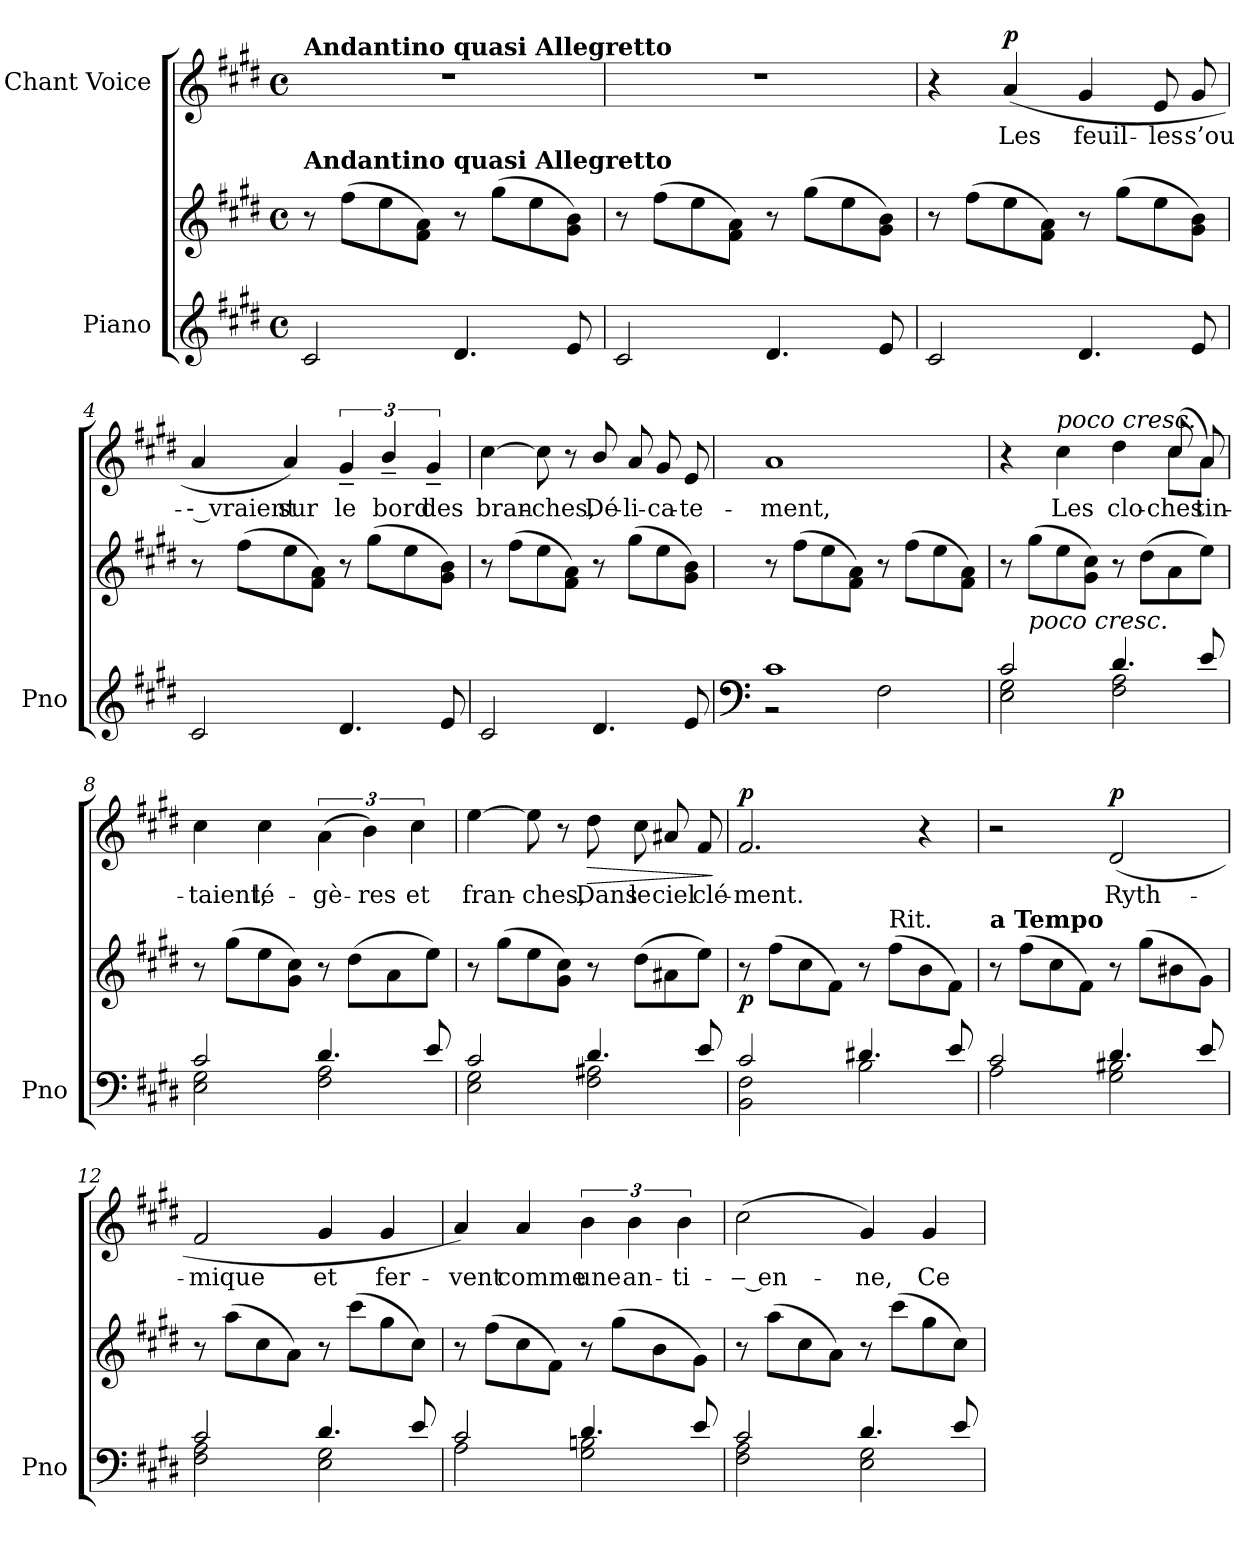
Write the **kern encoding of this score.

**kern	**kern	**dynam	**kern	**text	**dynam
*part2	*part2	*part2	*part1	*part1	*part1
*staff3	*staff2	*staff2/3	*staff1	*staff1	*staff1
*I"Piano	*	*	*I"Chant Voice	*	*
*I'Pno	*	*	*	*	*
*clefG2	*clefG2	*	*clefG2	*	*
*k[f#c#g#d#]	*k[f#c#g#d#]	*	*k[f#c#g#d#]	*	*
*M4/4	*M4/4	*	*M4/4	*	*
*met(c)	*met(c)	*	*met(c)	*	*
=1	=1	=1	=1	=1	=1
!	!	!	!LO:TX:a:B:t=Andantino quasi Allegretto	!	!
!	!LO:TX:a:B:t=Andantino quasi Allegretto	!	!	!	!
!	!	!LO:DY:b	!	!	!
!	!	!LO:DY:n=1:b	!	!	!
2c#/	8r	p other-dynamics	1r	.	.
.	(8ff#\L	.	.	.	.
.	8ee\	.	.	.	.
.	8f#\ 8a\J)	.	.	.	.
4.d#/	8r	.	.	.	.
.	(8gg#\L	.	.	.	.
.	8ee\	.	.	.	.
8e/	8g#\ 8b\J)	.	.	.	.
=2	=2	=2	=2	=2	=2
2c#/	8r	.	1r	.	.
.	(8ff#\L	.	.	.	.
.	8ee\	.	.	.	.
.	8f#\ 8a\J)	.	.	.	.
4.d#/	8r	.	.	.	.
.	(8gg#\L	.	.	.	.
.	8ee\	.	.	.	.
8e/	8g#\ 8b\J)	.	.	.	.
=3	=3	=3	=3	=3	=3
2c#/	8r	.	4r	.	.
.	(8ff#\L	.	.	.	.
!	!	!	!	!LO:LY:b	!LO:DY:a
.	8ee\	.	(>4a/	Les	p
.	8f#\ 8a\J)	.	.	.	.
!	!	!	!	!LO:LY:b	!
4.d#/	8r	.	4g#/	feuil-	.
.	(8gg#\L	.	.	.	.
!	!	!	!	!LO:LY:b	!
.	8ee\	.	8e/	-les	.
!	!	!	!	!LO:LY:b	!
8e/	8g#\ 8b\J)	.	8g#/	s’ou-	.
!!LO:LB:g=z
=4	=4	=4	=4	=4	=4
!	!	!	!	!LO:LY:b	!
2c#/	8r	.	4a/	-- vraient	.
.	(8ff#\L	.	.	.	.
!	!	!	!	!LO:LY:b	!
.	8ee\	.	4a/)	sur	.
.	8f#\ 8a\J)	.	.	.	.
!	!	!	!	!LO:LY:b	!
4.d#/	8r	.	6g#~>/	le	.
.	(8gg#\L	.	.	.	.
!	!	!	!	!LO:LY:b	!
.	.	.	6b~>/	bord	.
.	8ee\	.	.	.	.
!	!	!	!	!LO:LY:b	!
.	.	.	6g#~>/	des	.
8e/	8g#\ 8b\J)	.	.	.	.
=5	=5	=5	=5	=5	=5
!	!	!	!	!LO:LY:b	!
2c#/	8r	.	[4cc#\	bran-	.
.	(8ff#\L	.	.	.	.
!	!	!	!	!LO:LY:b	!
.	8ee\	.	8cc#\]	-ches,	.
.	8f#\ 8a\J)	.	8r	.	.
!	!	!	!	!LO:LY:b	!
4.d#/	8r	.	8b/	Dé-	.
!	!	!	!	!LO:LY:b	!
.	(8gg#\L	.	8a/	-li-	.
!	!	!	!	!LO:LY:b	!
.	8ee\	.	8g#/	-ca-	.
!	!	!	!	!LO:LY:b	!
8e/	8g#\ 8b\J)	.	8e/	-te-	.
=6	=6	=6	=6	=6	=6
*clefF4	*	*	*	*	*
*^	*	*	*	*	*
!	!	!	!	!	!LO:LY:b	!
1c#	2r	8r	.	1a	-ment,	.
.	.	(8ff#\L	.	.	.	.
.	.	8ee\	.	.	.	.
.	.	8f#\ 8a\J)	.	.	.	.
.	2F#\	8r	.	.	.	.
.	.	(8ff#\L	.	.	.	.
.	.	8ee\	.	.	.	.
.	.	8f#\ 8a\J)	.	.	.	.
!!LO:LB:g=z
=7	=7	=7	=7	=7	=7	=7
*	*	*	*	*^	*	*
2c#/	2E\ 2G#\	8r	.	4r	2.ryy	.	.
!	!	!LO:TX:b:i:t=poco  cresc.	!	!	!	!	!
.	.	(8gg#\L	.	.	.	.	.
!	!	!	!	!LO:TX:a:i:t=poco  cresc.	!	!	!
!	!	!	!	!	!	!LO:LY:b	!
.	.	8ee\	.	4cc#\	.	Les	.
.	.	8g#\ 8cc#\J)	.	.	.	.	.
!	!	!	!	!	!	!LO:LY:b	!
4.d#/	2F#\ 2A\	8r	.	4dd#\	.	clo-	.
.	.	(8dd#\L	.	.	.	.	.
!	!	!	!	!	!	!LO:LY:b	!
.	.	8a\	.	(<8cc#/	8cc#\L	-ches	.
!	!	!	!	!	!	!LO:LY:b	!
8e/	.	8ee\J)	.	8a/)	8a\J	tin-	.
=8	=8	=8	=8	=8	=8	=8	=8
!	!	!	!	!	!	!LO:LY:b	!
*	*	*	*	*v	*v	*	*
2c#/	2E\ 2G#\	8r	.	4cc#\	-taient,	.
.	.	(8gg#\L	.	.	.	.
!	!	!	!	!	!LO:LY:b	!
.	.	8ee\	.	4cc#\	lé-	.
.	.	8g#\ 8cc#\J)	.	.	.	.
!	!	!	!	!	!LO:LY:b	!
4.d#/	2F#\ 2A\	8r	.	(<6a\	-gè-	.
.	.	(8dd#\L	.	.	.	.
!	!	!	!	!	!LO:LY:b	!
.	.	.	.	6b\)	-res	.
.	.	8a\	.	.	.	.
!	!	!	!	!	!LO:LY:b	!
.	.	.	.	6cc#\	et	.
8e/	.	8ee\J)	.	.	.	.
=9	=9	=9	=9	=9	=9	=9
!	!	!	!	!	!LO:LY:b	!
2c#/	2E\ 2G#\	8r	.	[4ee\	fran-	.
.	.	(8gg#\L	.	.	.	.
!	!	!	!	!	!LO:LY:b	!
.	.	8ee\	.	8ee\]	-ches,	.
.	.	8g#\ 8cc#\J)	.	8r	.	.
!	!	!	!	!	!LO:LY:b	!LO:HP:b
4.d#/	2F#\ 2A#X\	8r	.	8dd#\	Dans	>
!	!	!	!	!	!LO:LY:b	!
.	.	(8dd#\L	.	8cc#\	le	.
!	!	!	!	!	!LO:LY:b	!
.	.	8a#X\	.	8a#X/	ciel	.
!	!	!	!	!	!LO:LY:b	!
8e/	.	8ee\J)	.	8f#/	clé-	.
*v	*v	*	*	*	*	*
.	.	.	.	.	]
!!LO:PB:g=z
=10	=10	=10	=10	=10	=10
*^	*	*	*	*	*
!	!	!	!LO:DY:b	!	!LO:LY:b	!LO:DY:a
2c#/	2BB\ 2F#\	8r	p	2.f#/	-ment.	p
.	.	(8ff#\L	.	.	.	.
.	.	8cc#\	.	.	.	.
.	.	8f#\J)	.	.	.	.
4.d#X/	2B\	8r	.	.	.	.
!	!	!LO:TX:a:t=Rit.	!	!	!	!
.	.	(8ff#\L	.	.	.	.
.	.	8b\	.	4r	.	.
8e/	.	8f#\J)	.	.	.	.
!!LO:PB:g=z
=11	=11	=11	=11	=11	=11	=11
!	!	!LO:TX:a:B:t=a Tempo	!	!	!	!
2c#/	2A\	8r	.	2r	.	.
!	!	!	!LO:DY:b	!	!	!
!	!	!	!LO:DY:n=1:b	!	!	!
.	.	(8ff#\L	p other-dynamics	.	.	.
.	.	8cc#\	.	.	.	.
.	.	8f#\J)	.	.	.	.
!	!	!	!	!	!LO:LY:b	!LO:DY:a
4.d#/	2G#\ 2B#X\	8r	.	(2d#/	Ryth-	p
.	.	(8gg#\L	.	.	.	.
.	.	8b#X\	.	.	.	.
8e/	.	8g#\J)	.	.	.	.
=12	=12	=12	=12	=12	=12	=12
!	!	!	!	!	!LO:LY:b	!
2c#/	2F#\ 2A\	8r	.	2f#/	-mique	.
.	.	(8aa\L	.	.	.	.
.	.	8cc#\	.	.	.	.
.	.	8a\J)	.	.	.	.
!	!	!	!	!	!LO:LY:b	!
4.d#/	2E\ 2G#\	8r	.	4g#/	et	.
.	.	(8ccc#\L	.	.	.	.
!	!	!	!	!	!LO:LY:b	!
.	.	8gg#\	.	4g#/	fer-	.
8e/	.	8cc#\J)	.	.	.	.
=13	=13	=13	=13	=13	=13	=13
!	!	!	!	!	!LO:LY:b	!
2c#/	2A\	8r	.	4a/)	-vent	.
.	.	(8ff#\L	.	.	.	.
!	!	!	!	!	!LO:LY:b	!
.	.	8cc#\	.	4a/	comme	.
.	.	8f#\J)	.	.	.	.
!	!	!	!	!	!LO:LY:b	!
4.d#/	2G#\ 2Bn\	8r	.	6b\	une	.
.	.	(8gg#\L	.	.	.	.
!	!	!	!	!	!LO:LY:b	!
.	.	.	.	6b\	an-	.
.	.	8b\	.	.	.	.
!	!	!	!	!	!LO:LY:b	!
.	.	.	.	6b\	-ti-	.
8e/	.	8g#\J)	.	.	.	.
!!LO:LB:g=z
=14	=14	=14	=14	=14	=14	=14
!	!	!	!	!	!LO:LY:b	!
2c#/	2F#\ 2A\	8r	.	(<2cc#\	-‒ en-	.
.	.	(8aa\L	.	.	.	.
.	.	8cc#\	.	.	.	.
.	.	8a\J)	.	.	.	.
!	!	!	!	!	!LO:LY:b	!
4.d#/	2E\ 2G#\	8r	.	4g#/)	-ne,	.
.	.	(8ccc#\L	.	.	.	.
!	!	!	!	!	!LO:LY:b	!
.	.	8gg#\	.	4g#/	Ce	.
8e/	.	8cc#\J)	.	.	.	.
*v	*v	*	*	*	*	*
=	=	=	=	=	=
*-	*-	*-	*-	*-	*-
